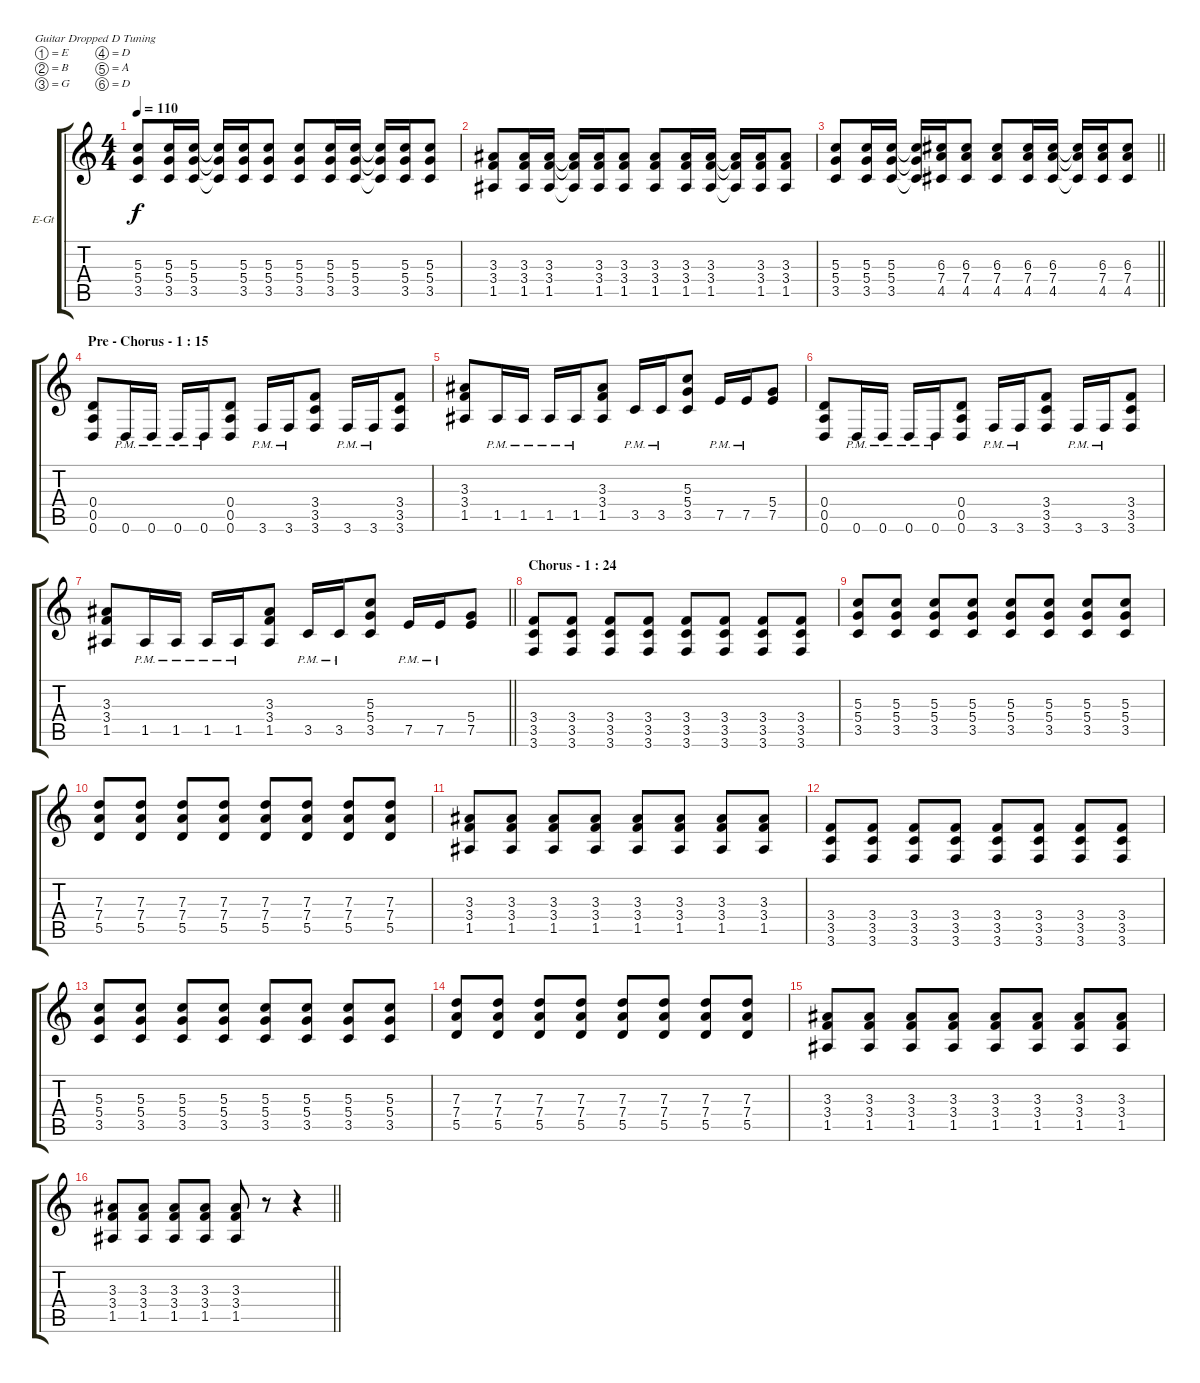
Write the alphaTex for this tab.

\bracketExtendMode groupsimilarinstruments
\firstSystemTrackNameOrientation horizontal
\otherSystemsTrackNameOrientation horizontal
\track ("- Synyster Gates - Lead" "E-Gt") {instrument overdrivenguitar}
\staff {score tabs}
\tuning (E4 B3 G3 D3 A2 D2)
\ts (4 4)
\tempo 110
\clef g2
\ks c
(5.3 5.4 3.5).8{dy f} (5.3 5.4 3.5).16 (5.3 5.4 3.5).16 (5.3{t} 5.4{t} 3.5{t}).16 (5.3 5.4 3.5).16 (5.3 5.4 3.5).8 (5.3 5.4 3.5).8 (5.3 5.4 3.5).16 (5.3 5.4 3.5).16 (5.3{t} 5.4{t} 3.5{t}).16 (5.3 5.4 3.5).16 (5.3 5.4 3.5).8 |
(3.3 3.4 1.5).8 (3.3 3.4 1.5).16 (3.3 3.4 1.5).16 (3.3{t} 3.4{t} 1.5{t}).16 (3.3 3.4 1.5).16 (3.3 3.4 1.5).8 (3.3 3.4 1.5).8 (3.3 3.4 1.5).16 (3.3 3.4 1.5).16 (3.3{t} 3.4{t} 1.5{t}).16 (3.3 3.4 1.5).16 (3.3 3.4 1.5).8 |
\barLineRight lightlight
(5.3 5.4 3.5).8 (5.3 5.4 3.5).16 (5.3 5.4 3.5).16 (5.3{t} 5.4{t} 3.5{t}).16 (6.3 7.4 4.5).16 (6.3 7.4 4.5).8 (6.3 7.4 4.5).8 (6.3 7.4 4.5).16 (6.3 7.4 4.5).16 (6.3{t} 7.4{t} 4.5{t}).16 (6.3 7.4 4.5).16 (6.3 7.4 4.5).8 |
\section ("" "Pre - Chorus - 1 : 15")
(0.4 0.5 0.6).8 0.6{pm}.16 0.6{pm}.16 0.6{pm}.16 0.6{pm}.16 (0.4 0.5 0.6).8 3.6{pm}.16 3.6{pm}.16 (3.4 3.5 3.6).8 3.6{pm}.16 3.6{pm}.16 (3.4 3.5 3.6).8 |
(3.3 3.4 1.5).8 1.5{pm}.16 1.5{pm}.16 1.5{pm}.16 1.5{pm}.16 (3.3 3.4 1.5).8 3.5{pm}.16 3.5{pm}.16 (5.3 5.4 3.5).8 7.5{pm}.16 7.5{pm}.16 (5.4 7.5).8 |
(0.4 0.5 0.6).8 0.6{pm}.16 0.6{pm}.16 0.6{pm}.16 0.6{pm}.16 (0.4 0.5 0.6).8 3.6{pm}.16 3.6{pm}.16 (3.4 3.5 3.6).8 3.6{pm}.16 3.6{pm}.16 (3.4 3.5 3.6).8 |
\barLineRight lightlight
(3.3 3.4 1.5).8 1.5{pm}.16 1.5{pm}.16 1.5{pm}.16 1.5{pm}.16 (3.3 3.4 1.5).8 3.5{pm}.16 3.5{pm}.16 (5.3 5.4 3.5).8 7.5{pm}.16 7.5{pm}.16 (5.4 7.5).8 |
\section ("" "Chorus - 1 : 24")
(3.4 3.5 3.6).8 (3.4 3.5 3.6).8 (3.4 3.5 3.6).8 (3.4 3.5 3.6).8 (3.4 3.5 3.6).8 (3.4 3.5 3.6).8 (3.4 3.5 3.6).8 (3.4 3.5 3.6).8 |
(5.3 5.4 3.5).8 (5.3 5.4 3.5).8 (5.3 5.4 3.5).8 (5.3 5.4 3.5).8 (5.3 5.4 3.5).8 (5.3 5.4 3.5).8 (5.3 5.4 3.5).8 (5.3 5.4 3.5).8 |
(7.3 7.4 5.5).8 (7.3 7.4 5.5).8 (7.3 7.4 5.5).8 (7.3 7.4 5.5).8 (7.3 7.4 5.5).8 (7.3 7.4 5.5).8 (7.3 7.4 5.5).8 (7.3 7.4 5.5).8 |
(3.3 3.4 1.5).8 (3.3 3.4 1.5).8 (3.3 3.4 1.5).8 (3.3 3.4 1.5).8 (3.3 3.4 1.5).8 (3.3 3.4 1.5).8 (3.3 3.4 1.5).8 (3.3 3.4 1.5).8 |
(3.4 3.5 3.6).8 (3.4 3.5 3.6).8 (3.4 3.5 3.6).8 (3.4 3.5 3.6).8 (3.4 3.5 3.6).8 (3.4 3.5 3.6).8 (3.4 3.5 3.6).8 (3.4 3.5 3.6).8 |
(5.3 5.4 3.5).8 (5.3 5.4 3.5).8 (5.3 5.4 3.5).8 (5.3 5.4 3.5).8 (5.3 5.4 3.5).8 (5.3 5.4 3.5).8 (5.3 5.4 3.5).8 (5.3 5.4 3.5).8 |
(7.3 7.4 5.5).8 (7.3 7.4 5.5).8 (7.3 7.4 5.5).8 (7.3 7.4 5.5).8 (7.3 7.4 5.5).8 (7.3 7.4 5.5).8 (7.3 7.4 5.5).8 (7.3 7.4 5.5).8 |
(3.3 3.4 1.5).8 (3.3 3.4 1.5).8 (3.3 3.4 1.5).8 (3.3 3.4 1.5).8 (3.3 3.4 1.5).8 (3.3 3.4 1.5).8 (3.3 3.4 1.5).8 (3.3 3.4 1.5).8 |
\barLineRight lightlight
(3.3 3.4 1.5).8 (3.3 3.4 1.5).8 (3.3 3.4 1.5).8 (3.3 3.4 1.5).8 (3.3 3.4 1.5).8 r.8 r.4
